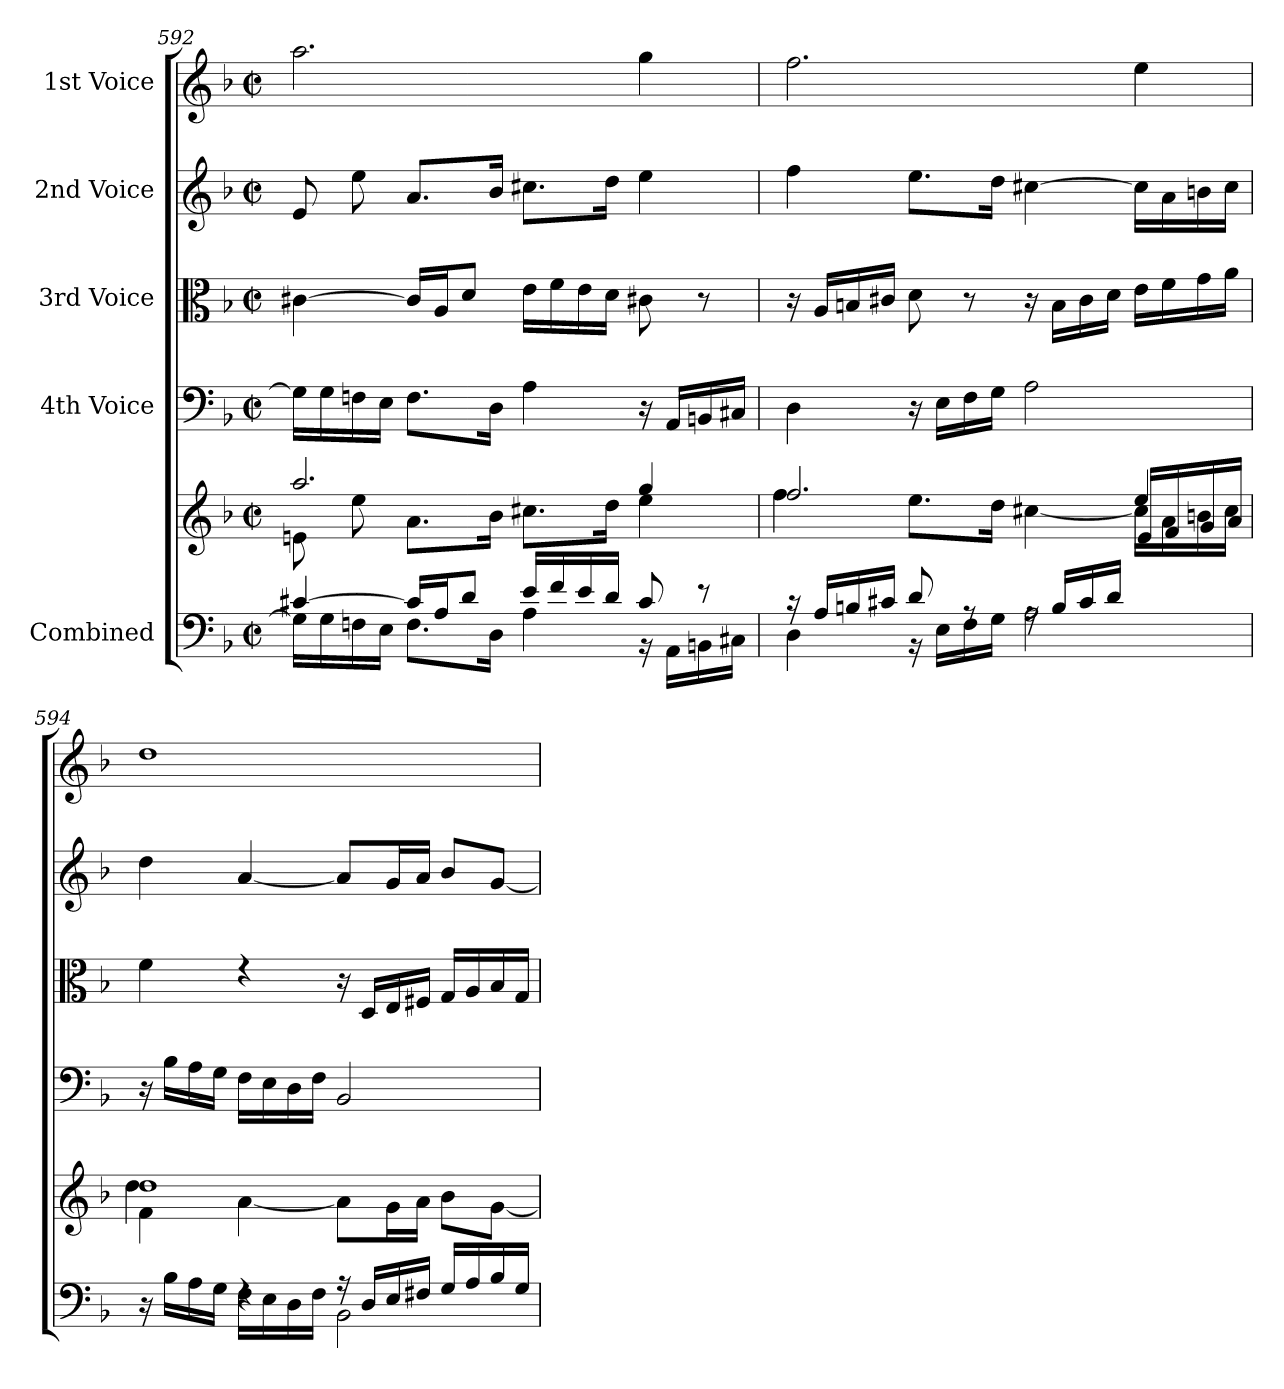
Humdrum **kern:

**kern	**kern	**kern	**kern	**kern	**kern
*part5	*part5	*part4	*part3	*part2	*part1
*staff6	*staff5	*staff4	*staff3	*staff2	*staff1
*I"Combined	*	*I"4th Voice	*I"3rd Voice	*I"2nd Voice	*I"1st Voice
*clefF4	*clefG2	*clefF4	*clefC3	*clefG2	*clefG2
*k[b-]	*k[b-]	*k[b-]	*k[b-]	*k[b-]	*k[b-]
*M2/2	*M2/2	*M2/2	*M2/2	*M2/2	*M2/2
*met(c|)	*met(c|)	*met(c|)	*met(c|)	*met(c|)	*met(c|)
=592	=592	=592	=592	=592	=592
*^	*^	*	*	*	*
[4c#X/	16G\LL]	2.aa/	8en\	16G\LL]	[4c#X\	8e/	2.aa\
.	16G\	.	.	16G\	.	.	.
.	16Fn\	.	8ee\	16Fn\	.	8ee\	.
.	16E\JJ	.	.	16E\JJ	.	.	.
16c#/LL]	8.F\L	.	8.a\L	8.F\L	16c#/LL]	8.a/L	.
16A/J	.	.	.	.	16A/J	.	.
8d/J	.	.	.	.	8d/J	.	.
.	16D\Jk	.	16b-\Jk	16D\Jk	.	16b-/Jk	.
16e/LL	4A\	.	8.cc#X\L	4A\	16e\LL	8.cc#X\L	.
16f/	.	.	.	.	16f\	.	.
16e/	.	.	.	.	16e\	.	.
16d/JJ	.	.	16dd\Jk	.	16d\JJ	16dd\Jk	.
8c#/	16r	4gg/	4ee\	16r	8c#X\	4ee\	4gg\
.	16AA\LL	.	.	16AA/LL	.	.	.
8r	16BBn\	.	.	16BBn/	8r	.	.
.	16C#X\JJ	.	.	16C#X/JJ	.	.	.
!!LO:PB:g=z
=593	=593	=593	=593	=593	=593	=593	=593
*	*	*	*^	*	*	*	*
16r	4D\	2.ff/	4ff\	2.ryy	4D\	16r	4ff\	2.ff\
16A/LL	.	.	.	.	.	16A/LL	.	.
16Bn/	.	.	.	.	.	16Bn/	.	.
16c#X/JJ	.	.	.	.	.	16c#X/JJ	.	.
8d/	16r	.	8.ee\L	.	16r	8d\	8.ee\L	.
.	16E\LL	.	.	.	16E\LL	.	.	.
8rA	16F\	.	.	.	16F\	8r	.	.
.	16G\JJ	.	16dd\Jk	.	16G\JJ	.	16dd\Jk	.
16rA	2A\	.	[4cc#X\	.	2A\	16r	[4cc#X\	.
16B/LL	.	.	.	.	.	16B\LL	.	.
16c#/	.	.	.	.	.	16c#\	.	.
16d/JJ	.	.	.	.	.	16d\JJ	.	.
4ryy	.	4ee/	16cc#\LL]	16e/LL	.	16e\LL	16cc#\LL]	4ee\
.	.	.	16a\	16f/	.	16f\	16a\	.
.	.	.	16bn\	16g/	.	16g\	16bn\	.
.	.	.	16cc#\JJ	16a/JJ	.	16a\JJ	16cc#\JJ	.
=594	=594	=594	=594	=594	=594	=594	=594	=594
4ryy	16r	1dd	4dd\	4f\	16r	4f\	4dd\	1dd
.	16B-\LL	.	.	.	16B-\LL	.	.	.
.	16A\	.	.	.	16A\	.	.	.
.	16G\JJ	.	.	.	16G\JJ	.	.	.
4rF	16F\LL	.	[4a\	2.ryy	16F\LL	4re	[4a/	.
.	16E\	.	.	.	16E\	.	.	.
.	16D\	.	.	.	16D\	.	.	.
.	16F\JJ	.	.	.	16F\JJ	.	.	.
16r	2BB-\	.	8a\L]	.	2BB-/	16r	8a/L]	.
16D/LL	.	.	.	.	.	16D/LL	.	.
16E/	.	.	16g\L	.	.	16E/	16g/L	.
16F#X/JJ	.	.	16a\JJ	.	.	16F#X/JJ	16a/JJ	.
16G/LL	.	.	8b-\L	.	.	16G/LL	8b-/L	.
16A/	.	.	.	.	.	16A/	.	.
16B-/	.	.	[8g\J	.	.	16B-/	[8g/J	.
16G/JJ	.	.	.	.	.	16G/JJ	.	.
*v	*v	*	*	*	*	*	*	*
*	*v	*v	*v	*	*	*	*
=	=	=	=	=	=
*-	*-	*-	*-	*-	*-
